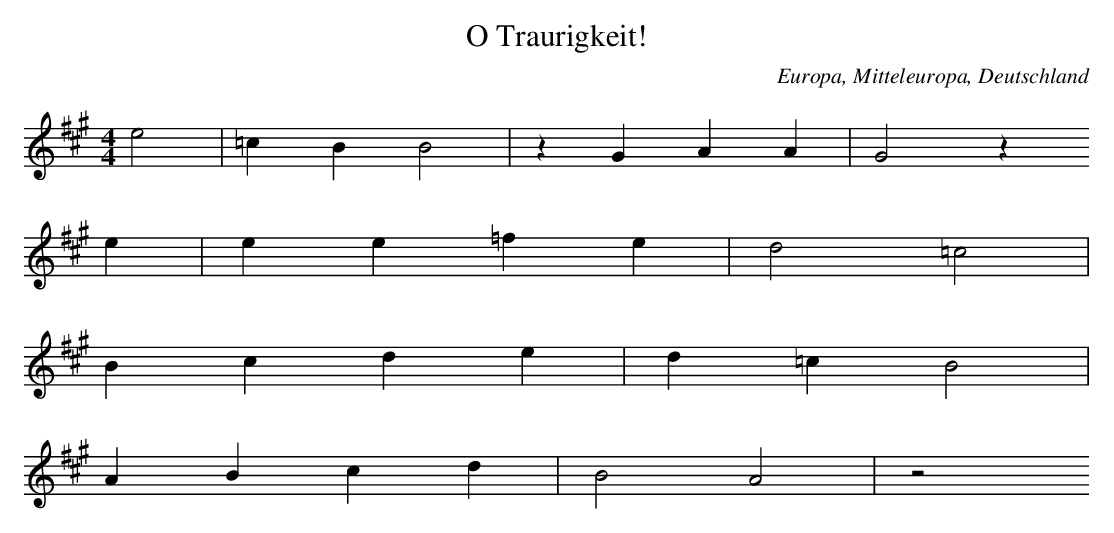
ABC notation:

X:1
T: O Traurigkeit!
O: Europa, Mitteleuropa, Deutschland
M: 4/4
L: 1/4
K: A
e2 | =cBB2 | zGAA | G2z
e | ee=fe | d2=c2 |
Bcde | d=cB2 |
ABcd | B2A2 | z2
